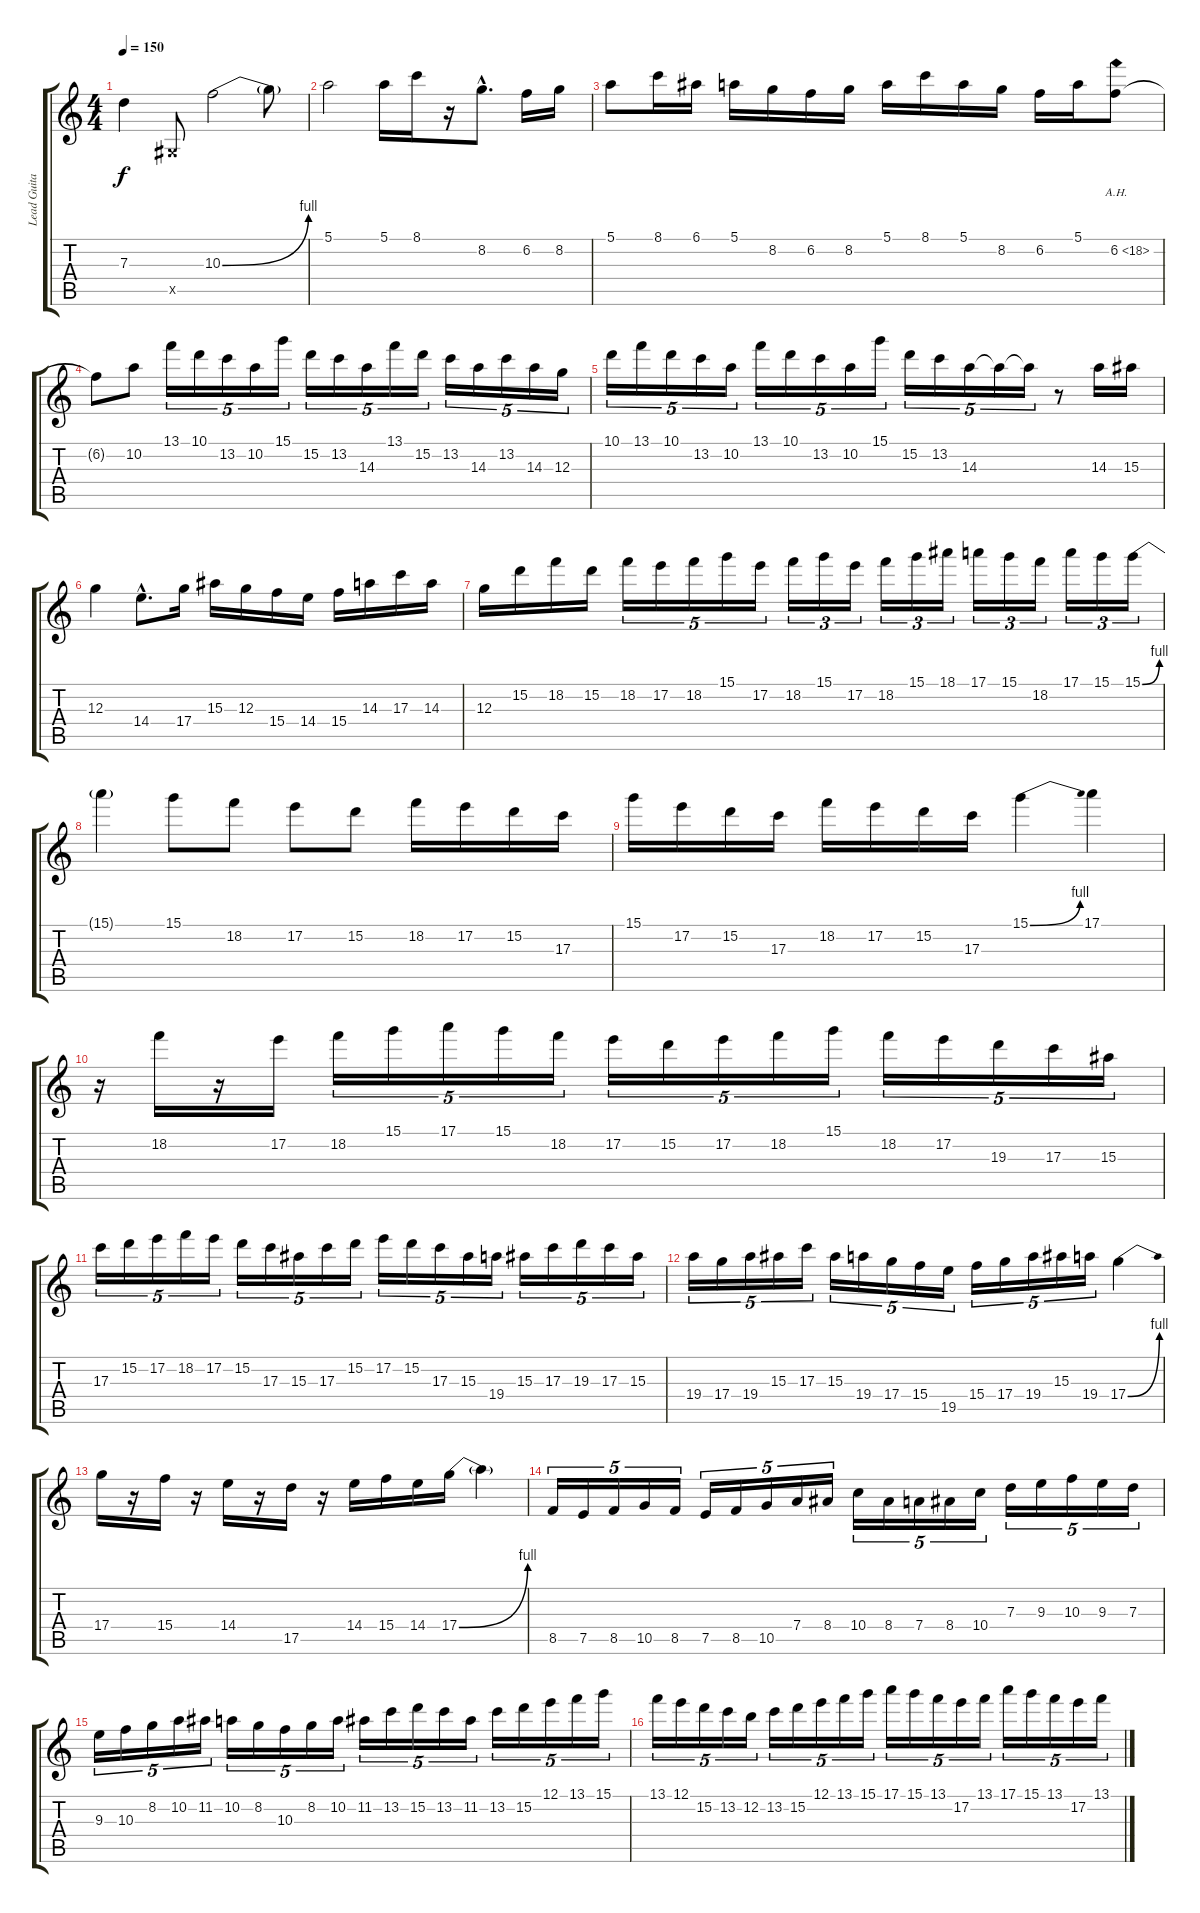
\track ("Lead Guitar (P.Rondat)" "Lead Guita") {instrument overdrivenguitar}
\staff {score tabs}
\tuning (E4 B3 G3 D3 A2 E2) {hide}
\ts (4 4)
\tempo 150
\clef g2
\ks c
7.3{t}.4{dy f} -1.5{x}.8 10.3{be (bend 0 0 60 4)}.2 10.3{t}.8 |
5.1.2 5.1.16 8.1.16 r.16 8.2{hac}.8{d} 6.2.16 8.2.16 |
5.1.8 8.1.16 6.1.16 5.1.16 8.2.16 6.2.16 8.2.16 5.1.16 8.1.16 5.1.16 8.2.16 6.2.16 5.1.16 6.2{ah 12}.8 |
6.2{t}.8 10.2.8 13.1.16{tu (5 4)} 10.1.16{tu (5 4)} 13.2.16{tu (5 4)} 10.2.16{tu (5 4)} 15.1.16{tu (5 4)} 15.2.16{tu (5 4)} 13.2.16{tu (5 4)} 14.3.16{tu (5 4)} 13.1.16{tu (5 4)} 15.2.16{tu (5 4)} 13.2.16{tu (5 4)} 14.3.16{tu (5 4)} 13.2.16{tu (5 4)} 14.3.16{tu (5 4)} 12.3.16{tu (5 4)} |
10.1.16{tu (5 4)} 13.1.16{tu (5 4)} 10.1.16{tu (5 4)} 13.2.16{tu (5 4)} 10.2.16{tu (5 4)} 13.1.16{tu (5 4)} 10.1.16{tu (5 4)} 13.2.16{tu (5 4)} 10.2.16{tu (5 4)} 15.1.16{tu (5 4)} 15.2.16{tu (5 4)} 13.2.16{tu (5 4)} 14.3.16{tu (5 4)} 14.3{t}.16{tu (5 4)} 14.3{t}.16{tu (5 4)} r.8 14.3.16 15.3.16 |
12.3.4 14.4{hac}.8{d} 17.4.16 15.3.16 12.3.16 15.4.16 14.4.16 15.4.16 14.3.16 17.3.16 14.3.16 |
12.3.16 15.2.16 18.2.16 15.2.16 18.2.16{tu (5 4)} 17.2.16{tu (5 4)} 18.2.16{tu (5 4)} 15.1.16{tu (5 4)} 17.2.16{tu (5 4)} 18.2.16{tu (3 2)} 15.1.16{tu (3 2)} 17.2.16{tu (3 2)} 18.2.16{tu (3 2)} 15.1.16{tu (3 2)} 18.1.16{tu (3 2)} 17.1.16{tu (3 2)} 15.1.16{tu (3 2)} 18.2.16{tu (3 2)} 17.1.16{tu (3 2)} 15.1.16{tu (3 2)} 15.1{be (bend 0 0 60 4)}.16{tu (3 2)} |
15.1{t}.4 15.1.8 18.2.8 17.2.8 15.2.8 18.2.16 17.2.16 15.2.16 17.3.16 |
15.1.16 17.2.16 15.2.16 17.3.16 18.2.16 17.2.16 15.2.16 17.3.16 15.1{be (bend 0 0 60 4)}.4 17.1.4 |
r.16 18.2.16 r.16 17.2.16 18.2.16{tu (5 4)} 15.1.16{tu (5 4)} 17.1.16{tu (5 4)} 15.1.16{tu (5 4)} 18.2.16{tu (5 4)} 17.2.16{tu (5 4)} 15.2.16{tu (5 4)} 17.2.16{tu (5 4)} 18.2.16{tu (5 4)} 15.1.16{tu (5 4)} 18.2.16{tu (5 4)} 17.2.16{tu (5 4)} 19.3.16{tu (5 4)} 17.3.16{tu (5 4)} 15.3.16{tu (5 4)} |
17.3.16{tu (5 4)} 15.2.16{tu (5 4)} 17.2.16{tu (5 4)} 18.2.16{tu (5 4)} 17.2.16{tu (5 4)} 15.2.16{tu (5 4)} 17.3.16{tu (5 4)} 15.3.16{tu (5 4)} 17.3.16{tu (5 4)} 15.2.16{tu (5 4)} 17.2.16{tu (5 4)} 15.2.16{tu (5 4)} 17.3.16{tu (5 4)} 15.3.16{tu (5 4)} 19.4.16{tu (5 4)} 15.3.16{tu (5 4)} 17.3.16{tu (5 4)} 19.3.16{tu (5 4)} 17.3.16{tu (5 4)} 15.3.16{tu (5 4)} |
19.4.16{tu (5 4)} 17.4.16{tu (5 4)} 19.4.16{tu (5 4)} 15.3.16{tu (5 4)} 17.3.16{tu (5 4)} 15.3.16{tu (5 4)} 19.4.16{tu (5 4)} 17.4.16{tu (5 4)} 15.4.16{tu (5 4)} 19.5.16{tu (5 4)} 15.4.16{tu (5 4)} 17.4.16{tu (5 4)} 19.4.16{tu (5 4)} 15.3.16{tu (5 4)} 19.4.16{tu (5 4)} 17.4{be (bend 0 0 60 4)}.4 |
17.4.16 r.16 15.4.16 r.16 14.4.16 r.16 17.5.16 r.16 14.4.16 15.4.16 14.4.16 17.4{be (bend 0 0 60 4)}.16 17.4{t}.4 |
8.5.16{tu (5 4)} 7.5.16{tu (5 4)} 8.5.16{tu (5 4)} 10.5.16{tu (5 4)} 8.5.16{tu (5 4)} 7.5.16{tu (5 4)} 8.5.16{tu (5 4)} 10.5.16{tu (5 4)} 7.4.16{tu (5 4)} 8.4.16{tu (5 4)} 10.4.16{tu (5 4)} 8.4.16{tu (5 4)} 7.4.16{tu (5 4)} 8.4.16{tu (5 4)} 10.4.16{tu (5 4)} 7.3.16{tu (5 4)} 9.3.16{tu (5 4)} 10.3.16{tu (5 4)} 9.3.16{tu (5 4)} 7.3.16{tu (5 4)} |
9.3.16{tu (5 4)} 10.3.16{tu (5 4)} 8.2.16{tu (5 4)} 10.2.16{tu (5 4)} 11.2.16{tu (5 4)} 10.2.16{tu (5 4)} 8.2.16{tu (5 4)} 10.3.16{tu (5 4)} 8.2.16{tu (5 4)} 10.2.16{tu (5 4)} 11.2.16{tu (5 4)} 13.2.16{tu (5 4)} 15.2.16{tu (5 4)} 13.2.16{tu (5 4)} 11.2.16{tu (5 4)} 13.2.16{tu (5 4)} 15.2.16{tu (5 4)} 12.1.16{tu (5 4)} 13.1.16{tu (5 4)} 15.1.16{tu (5 4)} |
13.1.16{tu (5 4)} 12.1.16{tu (5 4)} 15.2.16{tu (5 4)} 13.2.16{tu (5 4)} 12.2.16{tu (5 4)} 13.2.16{tu (5 4)} 15.2.16{tu (5 4)} 12.1.16{tu (5 4)} 13.1.16{tu (5 4)} 15.1.16{tu (5 4)} 17.1.16{tu (5 4)} 15.1.16{tu (5 4)} 13.1.16{tu (5 4)} 17.2.16{tu (5 4)} 13.1.16{tu (5 4)} 17.1.16{tu (5 4)} 15.1.16{tu (5 4)} 13.1.16{tu (5 4)} 17.2.16{tu (5 4)} 13.1.16{tu (5 4)}
